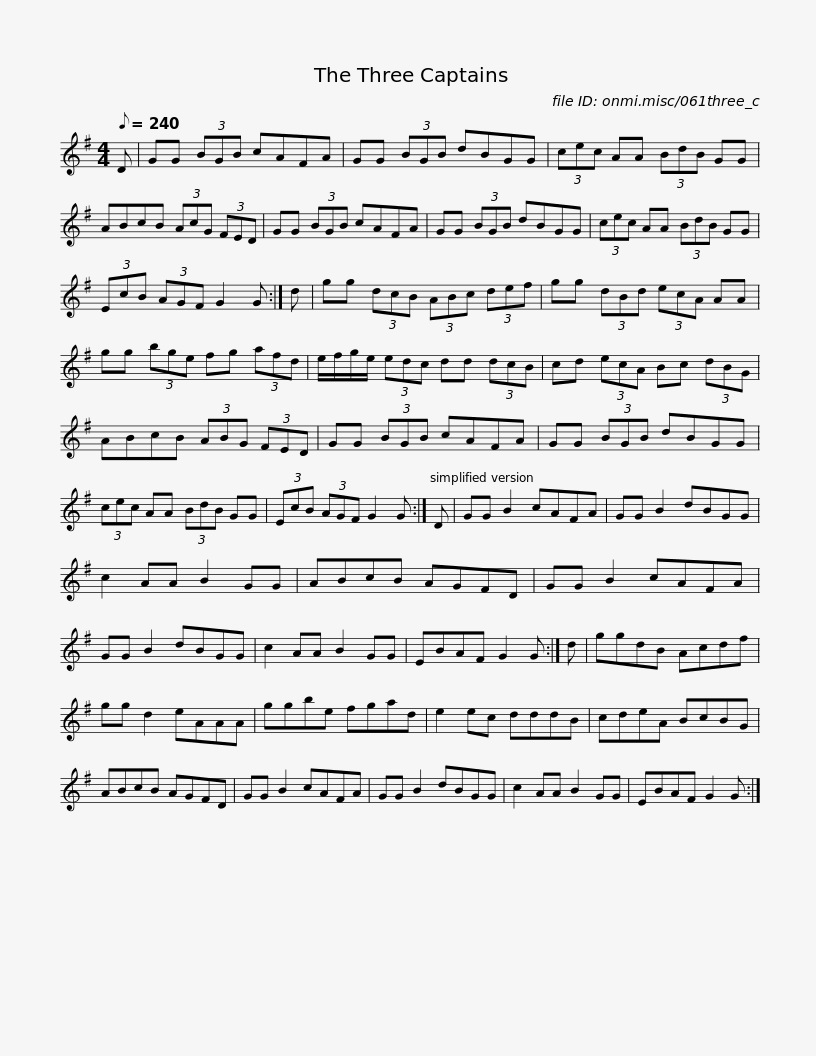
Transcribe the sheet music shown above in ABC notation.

X:1
L:1/8
Q:1/8=240
M:4/4
I:linebreak $
K:G
V:1 treble
V:1
 D | GG (3BGB cAFA | GG (3BGB dBGG | (3cec AA (3BdB GG | ABcB (3AcG (3FED |$ %5
 GG (3BGB cAFA | GG (3BGB dBGG | (3cec AA (3BdB GG | (3EcB (3AGF G2 G :| d |$ %10
 gg (3dcB (3ABc (3def | gg (3dBd (3ecA AA | gg (3bge fg (3afd | e/f/g/e/ (3edc dd (3dcB |$ cd (3ecA Bc (3dBG | %15
 ABcB (3ABG (3FED | GG (3BGB cAFA | GG (3BGB dBGG | (3cec AA (3BdB GG |$ (3EcB (3AGF G2 G :| %20
 D | GG B2 cAFA | GG B2 dBGG | c2 AA B2 GG | ABcB AGFD | %25
 GG B2 cAFA |$ GG B2 dBGG | c2 AA B2 GG | EBAF G2 G :| d | %30
 ggdB Acdf | gg d2 eAAA | ggbe fgad |$ e2 ec dddB | cdeA BcBG | %35
 ABcB AGFD | GG B2 cAFA | GG B2 dBGG | c2 AA B2 GG |$ EBAF G2 G :| %40
